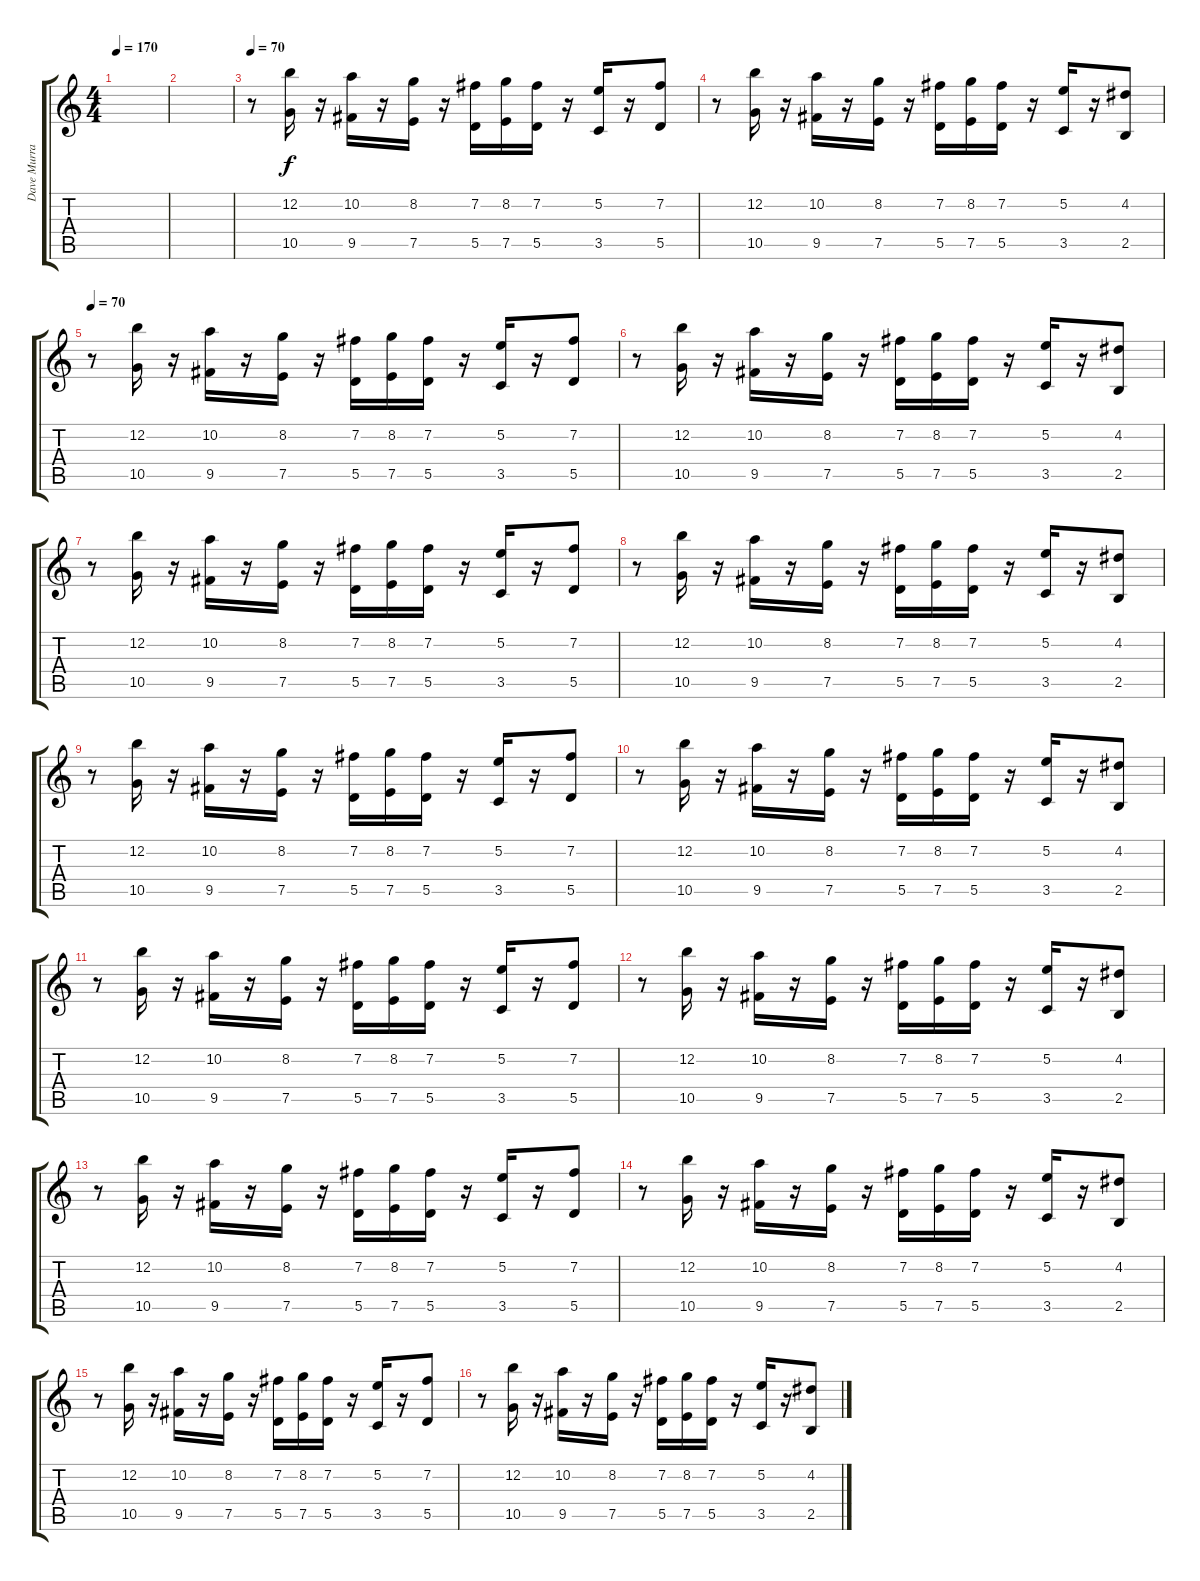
\track ("Dave Murray" "Dave Murra") {instrument overdrivenguitar}
\staff {score tabs}
\tuning (E4 B3 G3 D3 A2 E2) {hide}
\ts (4 4)
\tempo 170
\clef g2
\ks c
|
|
\tempo 70
r.8 (12.2 10.5).16 r.16 (10.2 9.5).16 r.16 (8.2 7.5).16 r.16 (7.2 5.5).16 (8.2 7.5).16 (7.2 5.5).16 r.16 (5.2 3.5).16 r.16 (7.2 5.5).8 |
r.8 (12.2 10.5).16 r.16 (10.2 9.5).16 r.16 (8.2 7.5).16 r.16 (7.2 5.5).16 (8.2 7.5).16 (7.2 5.5).16 r.16 (5.2 3.5).16 r.16 (4.2 2.5).8 |
\tempo 70
r.8 (12.2 10.5).16 r.16 (10.2 9.5).16 r.16 (8.2 7.5).16 r.16 (7.2 5.5).16 (8.2 7.5).16 (7.2 5.5).16 r.16 (5.2 3.5).16 r.16 (7.2 5.5).8 |
r.8 (12.2 10.5).16 r.16 (10.2 9.5).16 r.16 (8.2 7.5).16 r.16 (7.2 5.5).16 (8.2 7.5).16 (7.2 5.5).16 r.16 (5.2 3.5).16 r.16 (4.2 2.5).8 |
r.8 (12.2 10.5).16 r.16 (10.2 9.5).16 r.16 (8.2 7.5).16 r.16 (7.2 5.5).16 (8.2 7.5).16 (7.2 5.5).16 r.16 (5.2 3.5).16 r.16 (7.2 5.5).8 |
r.8 (12.2 10.5).16 r.16 (10.2 9.5).16 r.16 (8.2 7.5).16 r.16 (7.2 5.5).16 (8.2 7.5).16 (7.2 5.5).16 r.16 (5.2 3.5).16 r.16 (4.2 2.5).8 |
r.8 (12.2 10.5).16 r.16 (10.2 9.5).16 r.16 (8.2 7.5).16 r.16 (7.2 5.5).16 (8.2 7.5).16 (7.2 5.5).16 r.16 (5.2 3.5).16 r.16 (7.2 5.5).8 |
r.8 (12.2 10.5).16 r.16 (10.2 9.5).16 r.16 (8.2 7.5).16 r.16 (7.2 5.5).16 (8.2 7.5).16 (7.2 5.5).16 r.16 (5.2 3.5).16 r.16 (4.2 2.5).8 |
r.8 (12.2 10.5).16 r.16 (10.2 9.5).16 r.16 (8.2 7.5).16 r.16 (7.2 5.5).16 (8.2 7.5).16 (7.2 5.5).16 r.16 (5.2 3.5).16 r.16 (7.2 5.5).8 |
r.8 (12.2 10.5).16 r.16 (10.2 9.5).16 r.16 (8.2 7.5).16 r.16 (7.2 5.5).16 (8.2 7.5).16 (7.2 5.5).16 r.16 (5.2 3.5).16 r.16 (4.2 2.5).8 |
r.8 (12.2 10.5).16 r.16 (10.2 9.5).16 r.16 (8.2 7.5).16 r.16 (7.2 5.5).16 (8.2 7.5).16 (7.2 5.5).16 r.16 (5.2 3.5).16 r.16 (7.2 5.5).8 |
r.8 (12.2 10.5).16 r.16 (10.2 9.5).16 r.16 (8.2 7.5).16 r.16 (7.2 5.5).16 (8.2 7.5).16 (7.2 5.5).16 r.16 (5.2 3.5).16 r.16 (4.2 2.5).8 |
r.8 (12.2 10.5).16 r.16 (10.2 9.5).16 r.16 (8.2 7.5).16 r.16 (7.2 5.5).16 (8.2 7.5).16 (7.2 5.5).16 r.16 (5.2 3.5).16 r.16 (7.2 5.5).8 |
r.8 (12.2 10.5).16 r.16 (10.2 9.5).16 r.16 (8.2 7.5).16 r.16 (7.2 5.5).16 (8.2 7.5).16 (7.2 5.5).16 r.16 (5.2 3.5).16 r.16 (4.2 2.5).8
